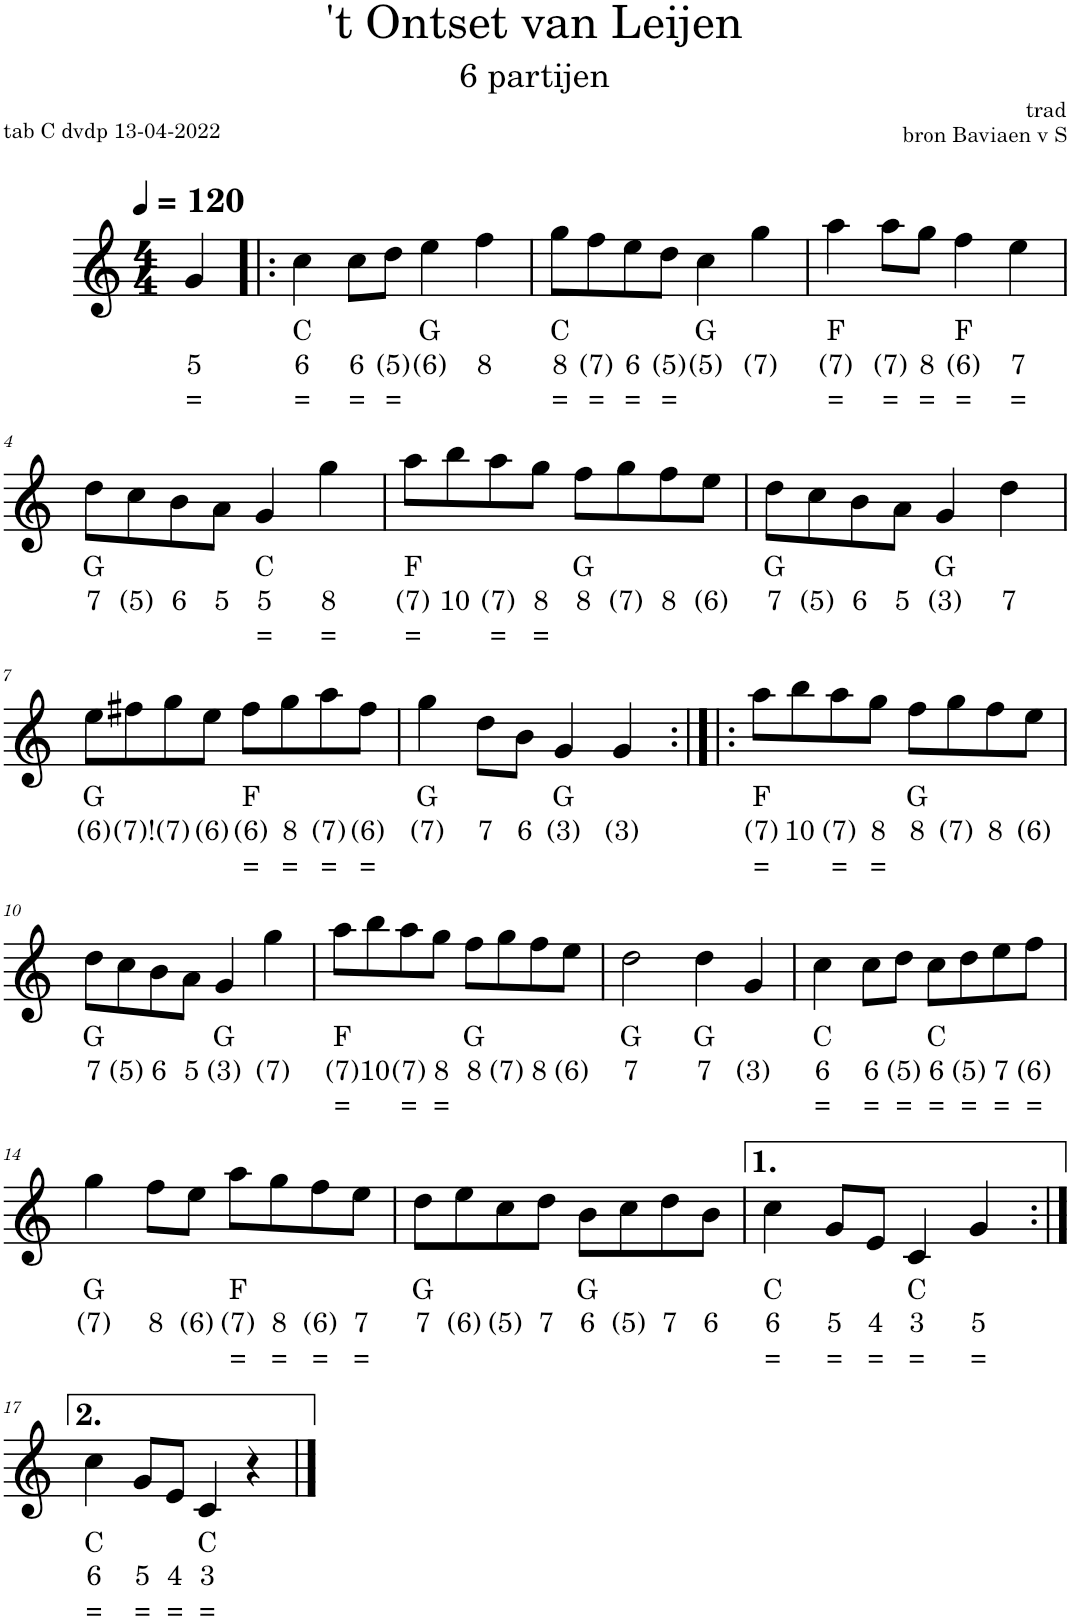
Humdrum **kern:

**kern	**text	**text	**text	**kern	**kern	**text	**kern	**text	**kern	**kern	**text	**text	**text
*part6	*part6	*part6	*part6	*part5	*part4	*part4	*part3	*part3	*part2	*part1	*part1	*part1	*part1
*staff6	*staff6	*staff6	*staff6	*staff5	*staff4	*staff4	*staff3	*staff3	*staff2	*staff1	*staff1	*staff1	*staff1
*I"Viool	*	*	*	*I"Viool	*I"Viool	*	*I"Viool	*	*I"Viool	*I"Piano	*	*	*
*	*	*	*	*I'Vl.	*I'Vl.	*	*	*	*	*	*	*	*
*stria5	*	*	*	*stria5	*stria5	*	*stria5	*	*stria5	*	*	*	*
*clefG2	*	*	*	*clefG2	*clefF4	*	*clefG2	*	*clefG2	*clefG2	*	*	*
*k[]	*	*	*	*k[]	*k[]	*	*k[]	*	*k[]	*k[]	*	*	*
*M4/4	*	*	*	*M4/4	*M4/4	*	*M4/4	*	*M4/4	*M4/4	*	*	*
*MM120	*	*	*	*MM120	*MM120	*	*MM120	*	*MM120	*MM120	*	*	*
=	=	=	=	=	=	=	=	=	=	=	=	=	=
!LO:TX:a:t=okt lager	!	!	!	!	!	!	!	!	!	!	!	!	!
!	!	!	!	!	!	!	!	!	!	!	!	!LO:LY:b	!LO:LY:b
4G	.	2	=	4r	4r	.	4r	.	4r	4g/	.	5	=
=1!|:	=1!|:	=1!|:	=1!|:	=1!|:	=1!|:	=1!|:	=1!|:	=1!|:	=1!|:	=1!|:	=1!|:	=1!|:	=1!|:
!	!	!	!	!	!	!	!	!	!	!	!LO:LY:b	!LO:LY:b	!LO:LY:b
4c	C	3	=	4F	4C	C	4cc	C	2cc	4cc\	C	6	=
!	!	!	!	!	!	!	!	!	!	!	!	!LO:LY:b	!LO:LY:b
8c/L	.	3	=	4A 4c 4f	4GG	G	4g	G	.	8cc\L	.	6	=
!	!	!	!	!	!	!	!	!	!	!	!	!LO:LY:b	!LO:LY:b
8d/J	.	3	.	.	.	.	.	.	.	8dd\J	.	(5)	=
!	!	!	!	!	!	!	!	!	!	!	!LO:LY:b	!LO:LY:b	!
4e	G	(3)	.	4G	4AA	A	4a	A	2g	4ee\	G	(6)	.
!	!	!	!	!	!	!	!	!	!	!	!	!LO:LY:b	!
4f	.	4	.	4B 4d 4g	4GG	G	4g	G	.	4ff\	.	8	.
=2	=2	=2	=2	=2	=2	=2	=2	=2	=2	=2	=2	=2	=2
!	!	!	!	!	!	!	!	!	!	!	!LO:LY:b	!LO:LY:b	!LO:LY:b
8g/L	C	5	=	4c	4C	C	4cc	C	2cc	8gg\L	C	8	=
!	!	!	!	!	!	!	!	!	!	!	!	!LO:LY:b	!LO:LY:b
8f/J	.	(3)	=	.	.	.	.	.	.	8ff\	.	(7)	=
!	!	!	!	!	!	!	!	!	!	!	!	!LO:LY:b	!LO:LY:b
8e/L	.	4	=	4e 4g 4cc	4GG	G	4g	G	.	8ee\	.	6	=
!	!	!	!	!	!	!	!	!	!	!	!	!LO:LY:b	!LO:LY:b
8d/J	.	3	.	.	.	.	.	.	.	8dd\J	.	(5)	=
!	!	!	!	!	!	!	!	!	!	!	!LO:LY:b	!LO:LY:b	!
4c	G	3	=	4G	4AA	A	4a	A	2g	4cc\	G	(5)	.
!	!	!	!	!	!	!	!	!	!	!	!	!LO:LY:b	!
4g	.	(3)	.	4B 4d 4g	4GG	G	4g	G	.	4gg\	.	(7)	.
=3	=3	=3	=3	=3	=3	=3	=3	=3	=3	=3	=3	=3	=3
!	!	!	!	!	!	!	!	!	!	!	!LO:LY:b	!LO:LY:b	!LO:LY:b
4a	F	(4)	=	4F	4FF	F	4f	F	2f	4aa\	F	(7)	=
!	!	!	!	!	!	!	!	!	!	!	!	!LO:LY:b	!LO:LY:b
8a/L	.	(4)	=	4A 4c 4f	4AA	A	4a	A	.	8aa\L	.	(7)	=
!	!	!	!	!	!	!	!	!	!	!	!	!LO:LY:b	!LO:LY:b
8g/J	.	5	=	.	.	.	.	.	.	8gg\J	.	8	=
!	!	!	!	!	!	!	!	!	!	!	!LO:LY:b	!LO:LY:b	!LO:LY:b
4f	F	(3)	=	4F	4C	C	4cc	C	2f	4ff\	F	(6)	=
!	!	!	!	!	!	!	!	!	!	!	!	!LO:LY:b	!LO:LY:b
4e	.	4	=	4A 4c 4f	4AA	A	4a	A	.	4ee\	.	7	=
!!LO:LB:g=z
=4	=4	=4	=4	=4	=4	=4	=4	=4	=4	=4	=4	=4	=4
!	!	!	!	!	!	!	!	!	!	!	!LO:LY:b	!LO:LY:b	!
8d/L	G	3	.	4G	4D	D	4dd	D	2g	8dd\L	G	7	.
!	!	!	!	!	!	!	!	!	!	!	!	!LO:LY:b	!
8c/J	.	3	=	.	.	.	.	.	.	8cc\	.	(5)	.
!	!	!	!	!	!	!	!	!	!	!	!	!LO:LY:b	!
8B/L	.	2	.	4B 4d 4g	4GG	G	4g	G	.	8b\	.	6	.
!	!	!	!	!	!	!	!	!	!	!	!	!LO:LY:b	!
8A/J	.	2!	.	.	.	.	.	.	.	8a\J	.	5	.
!	!	!	!	!	!	!	!	!	!	!	!LO:LY:b	!LO:LY:b	!LO:LY:b
4G	C	2	=	4c	4AA	A	4a	A	2cc	4g/	C	5	=
!	!	!	!	!	!	!	!	!	!	!	!	!LO:LY:b	!LO:LY:b
4g	.	5	=	4e 4g 4cc	4GG	G	4g	G	.	4gg\	.	8	=
=5	=5	=5	=5	=5	=5	=5	=5	=5	=5	=5	=5	=5	=5
!	!	!	!	!	!	!	!	!	!	!	!LO:LY:b	!LO:LY:b	!LO:LY:b
8a/L	F	(4)	=	4F	4AA	F	4a	F	2f	8aa\L	F	(7)	=
!	!	!	!	!	!	!	!	!	!	!	!	!LO:LY:b	!
8b/J	.	6	.	.	.	.	.	.	.	8bb\	.	10	.
!	!	!	!	!	!	!	!	!	!	!	!	!LO:LY:b	!LO:LY:b
8a/L	.	(4)	=	4A 4c 4f	4C	C	4cc	C	.	8aa\	.	(7)	=
!	!	!	!	!	!	!	!	!	!	!	!	!LO:LY:b	!LO:LY:b
8g/J	.	5	=	.	.	.	.	.	.	8gg\J	.	8	=
!	!	!	!	!	!	!	!	!	!	!	!LO:LY:b	!LO:LY:b	!
8f/L	G	4	.	4G	4D	D	4dd	D	2g	8ff\L	G	8	.
!	!	!	!	!	!	!	!	!	!	!	!	!LO:LY:b	!
8g/J	.	(3)	.	.	.	.	.	.	.	8gg\	.	(7)	.
!	!	!	!	!	!	!	!	!	!	!	!	!LO:LY:b	!
8f/L	.	4	.	4B 4d 4g	4C	C	4cc	C	.	8ff\	.	8	.
!	!	!	!	!	!	!	!	!	!	!	!	!LO:LY:b	!
8e/J	.	(2)	.	.	.	.	.	.	.	8ee\J	.	(6)	.
=6	=6	=6	=6	=6	=6	=6	=6	=6	=6	=6	=6	=6	=6
!	!	!	!	!	!	!	!	!	!	!	!LO:LY:b	!LO:LY:b	!
8d/L	G	3	.	4G	4D	D	4dd	D	2g	8dd\L	G	7	.
!	!	!	!	!	!	!	!	!	!	!	!	!LO:LY:b	!
8c/J	.	3	=	.	.	.	.	.	.	8cc\	.	(5)	.
!	!	!	!	!	!	!	!	!	!	!	!	!LO:LY:b	!
8B/L	.	2	.	4B 4d 4g	4GG	G	4g	G	.	8b\	.	6	.
!	!	!	!	!	!	!	!	!	!	!	!	!LO:LY:b	!
8A/J	.	2!	=	.	.	.	.	.	.	8a\J	.	5	.
!	!	!	!	!	!	!	!	!	!	!	!LO:LY:b	!LO:LY:b	!
4G	G	2	=	4G	4C	C	4cc	C	2g	4g/	G	(3)	.
!	!	!	!	!	!	!	!	!	!	!	!	!LO:LY:b	!
4d	.	3	.	4B 4d 4g	4D	D	4dd	D	.	4dd\	.	7	.
!!LO:LB:g=z
=7	=7	=7	=7	=7	=7	=7	=7	=7	=7	=7	=7	=7	=7
!	!	!	!	!	!	!	!	!	!	!	!LO:LY:b	!LO:LY:b	!
8e/L	G	(2)	.	4G	4GG	G	4g	G	2g	8ee\L	G	(6)	.
!	!	!	!	!	!	!	!	!	!	!	!	!LO:LY:b	!
8f#X/J	.	1	=	.	.	.	.	.	.	8ff#X\	.	(7)!	.
!	!	!	!	!	!	!	!	!	!	!	!	!LO:LY:b	!
8g/L	.	(3)	.	4B 4d 4g	4D	D	4dd	D	.	8gg\	.	(7)	.
!	!	!	!	!	!	!	!	!	!	!	!	!LO:LY:b	!
8e/J	.	(2)	.	.	.	.	.	.	.	8ee\J	.	(6)	.
!	!	!	!	!	!	!	!	!	!	!	!LO:LY:b	!LO:LY:b	!LO:LY:b
8f#/L	F	(3)	=	4F	4C	C	4cc	C	2f	8ff#\L	F	(6)	=
!	!	!	!	!	!	!	!	!	!	!	!	!LO:LY:b	!LO:LY:b
8g/J	.	5	=	.	.	.	.	.	.	8gg\	.	8	=
!	!	!	!	!	!	!	!	!	!	!	!	!LO:LY:b	!LO:LY:b
8a/L	.	(4)	=	4A 4c 4f	4AA	A	4a	A	.	8aa\	.	(7)	=
!	!	!	!	!	!	!	!	!	!	!	!	!LO:LY:b	!LO:LY:b
8f#/J	.	(3)	=	.	.	.	.	.	.	8ff#\J	.	(6)	=
=8	=8	=8	=8	=8	=8	=8	=8	=8	=8	=8	=8	=8	=8
!	!	!	!	!	!	!	!	!	!	!	!LO:LY:b	!LO:LY:b	!
4g	G	(3)	.	4G	4GG	G	4g	G	2g	4gg\	G	(7)	.
!	!	!	!	!	!	!	!	!	!	!	!	!LO:LY:b	!
8d/L	.	3	.	4B 4d 4g	4D	D	4dd	D	.	8dd\L	.	7	.
!	!	!	!	!	!	!	!	!	!	!	!	!LO:LY:b	!
8B/J	.	2	.	.	.	.	.	.	.	8b\J	.	6	.
!	!	!	!	!	!	!	!	!	!	!	!LO:LY:b	!LO:LY:b	!
4G	G	2	=	4G	4GG	G	4g	G	2g	4g/	G	(3)	.
!	!	!	!	!	!	!	!	!	!	!	!	!LO:LY:b	!
4G	.	2	=	4B 4d 4g	4GG	G	4g	G	.	4g/	.	(3)	.
=9:|!|:	=9:|!|:	=9:|!|:	=9:|!|:	=9:|!|:	=9:|!|:	=9:|!|:	=9:|!|:	=9:|!|:	=9:|!|:	=9:|!|:	=9:|!|:	=9:|!|:	=9:|!|:
!	!	!	!	!	!	!	!	!	!	!	!LO:LY:b	!LO:LY:b	!LO:LY:b
8a/L	F	(4)	=	4F	4AA	A	4a	A	2f	8aa\L	F	(7)	=
!	!	!	!	!	!	!	!	!	!	!	!	!LO:LY:b	!
8b/J	.	6	.	.	.	.	.	.	.	8bb\	.	10	.
!	!	!	!	!	!	!	!	!	!	!	!	!LO:LY:b	!LO:LY:b
8a/L	.	(4)	=	4A 4c 4f	4C	C	4cc	C	.	8aa\	.	(7)	=
!	!	!	!	!	!	!	!	!	!	!	!	!LO:LY:b	!LO:LY:b
8g/J	.	5	=	.	.	.	.	.	.	8gg\J	.	8	=
!	!	!	!	!	!	!	!	!	!	!	!LO:LY:b	!LO:LY:b	!
8f/L	G	4	.	4G	4D	D	4dd	D	2g	8ff\L	G	8	.
!	!	!	!	!	!	!	!	!	!	!	!	!LO:LY:b	!
8g/J	.	(3)	.	.	.	.	.	.	.	8gg\	.	(7)	.
!	!	!	!	!	!	!	!	!	!	!	!	!LO:LY:b	!
8f/L	.	4	.	4B 4d 4g	4GG	G	4g	G	.	8ff\	.	8	.
!	!	!	!	!	!	!	!	!	!	!	!	!LO:LY:b	!
8e/J	.	(2)	.	.	.	.	.	.	.	8ee\J	.	(6)	.
!!LO:LB:g=z
=10	=10	=10	=10	=10	=10	=10	=10	=10	=10	=10	=10	=10	=10
!	!	!	!	!	!	!	!	!	!	!	!LO:LY:b	!LO:LY:b	!
8d/L	G	3	.	4G	4D	D	4dd	D	2g	8dd\L	G	7	.
!	!	!	!	!	!	!	!	!	!	!	!	!LO:LY:b	!
8c/J	.	3	=	.	.	.	.	.	.	8cc\	.	(5)	.
!	!	!	!	!	!	!	!	!	!	!	!	!LO:LY:b	!
8B/L	.	2	.	4B 4d 4g	4GG	G	4g	G	.	8b\	.	6	.
!	!	!	!	!	!	!	!	!	!	!	!	!LO:LY:b	!
8A/J	.	2!	.	.	.	.	.	.	.	8a\J	.	5	.
!	!	!	!	!	!	!	!	!	!	!	!LO:LY:b	!LO:LY:b	!
4G	G	2	=	4G	4AA	A	4a	A	2g	4g/	G	(3)	.
!	!	!	!	!	!	!	!	!	!	!	!	!LO:LY:b	!
4g	.	(3)	.	4B 4d 4g	4D	D	4dd	D	.	4gg\	.	(7)	.
=11	=11	=11	=11	=11	=11	=11	=11	=11	=11	=11	=11	=11	=11
!	!	!	!	!	!	!	!	!	!	!	!LO:LY:b	!LO:LY:b	!LO:LY:b
8a/L	F	(4)	=	4F	4C	C	4cc	C	2f	8aa\L	F	(7)	=
!	!	!	!	!	!	!	!	!	!	!	!	!LO:LY:b	!
8b/J	.	6	.	.	.	.	.	.	.	8bb\	.	10	.
!	!	!	!	!	!	!	!	!	!	!	!	!LO:LY:b	!LO:LY:b
8a/L	.	(4)	=	4A 4c 4f	4AA	A	4a	A	.	8aa\	.	(7)	=
!	!	!	!	!	!	!	!	!	!	!	!	!LO:LY:b	!LO:LY:b
8g/J	.	5	=	.	.	.	.	.	.	8gg\J	.	8	=
!	!	!	!	!	!	!	!	!	!	!	!LO:LY:b	!LO:LY:b	!
8f/L	G	4	.	4G	4GG	G	4g	G	2g	8ff\L	G	8	.
!	!	!	!	!	!	!	!	!	!	!	!	!LO:LY:b	!
8g/J	.	(3)	.	.	.	.	.	.	.	8gg\	.	(7)	.
!	!	!	!	!	!	!	!	!	!	!	!	!LO:LY:b	!
8f/L	.	4	.	4B 4d 4g	4D	D	4dd	D	.	8ff\	.	8	.
!	!	!	!	!	!	!	!	!	!	!	!	!LO:LY:b	!
8e/J	.	(2)	.	.	.	.	.	.	.	8ee\J	.	(6)	.
=12	=12	=12	=12	=12	=12	=12	=12	=12	=12	=12	=12	=12	=12
!	!	!	!	!	!	!	!	!	!	!	!LO:LY:b	!LO:LY:b	!
2d	G	3	.	4G	4GG	G	4g	G	2g	2dd\	G	7	.
.	.	.	.	4B 4d 4g	4AA	A	4a	A	.	.	.	.	.
!	!	!	!	!	!	!	!	!	!	!	!LO:LY:b	!LO:LY:b	!
4d	G	3	.	4G	4GG	G	4g	G	2g	4dd\	G	7	.
!	!	!	!	!	!	!	!	!	!	!	!	!LO:LY:b	!
4G	.	2	=	4B 4d 4g	4D	D	4dd	D	.	4g/	.	(3)	.
=13	=13	=13	=13	=13	=13	=13	=13	=13	=13	=13	=13	=13	=13
!	!	!	!	!	!	!	!	!	!	!	!LO:LY:b	!LO:LY:b	!LO:LY:b
4c	C	3	=	4c	4C	C	4cc	C	2cc	4cc\	C	6	=
!	!	!	!	!	!	!	!	!	!	!	!	!LO:LY:b	!LO:LY:b
8c/L	.	3	=	4e 4g 4cc	4GG	G	4g	G	.	8cc\L	.	6	=
!	!	!	!	!	!	!	!	!	!	!	!	!LO:LY:b	!LO:LY:b
8d/J	.	3	.	.	.	.	.	.	.	8dd\J	.	(5)	=
!	!	!	!	!	!	!	!	!	!	!	!LO:LY:b	!LO:LY:b	!LO:LY:b
8c/L	C	3	=	4c	4C	C	4cc	C	2cc	8cc\L	C	6	=
!	!	!	!	!	!	!	!	!	!	!	!	!LO:LY:b	!LO:LY:b
8d/J	.	3	.	.	.	.	.	.	.	8dd\	.	(5)	=
!	!	!	!	!	!	!	!	!	!	!	!	!LO:LY:b	!LO:LY:b
8e/L	.	4	=	4e 4g 4cc	4AA	A	4a	A	.	8ee\	.	7	=
!	!	!	!	!	!	!	!	!	!	!	!	!LO:LY:b	!LO:LY:b
8f/J	.	(3)	=	.	.	.	.	.	.	8ff\J	.	(6)	=
!!LO:LB:g=z
=14	=14	=14	=14	=14	=14	=14	=14	=14	=14	=14	=14	=14	=14
!	!	!	!	!	!	!	!	!	!	!	!LO:LY:b	!LO:LY:b	!
4g	G	(3)	.	4G	4GG	G	4g	G	2g	4gg\	G	(7)	.
!	!	!	!	!	!	!	!	!	!	!	!	!LO:LY:b	!
8f/L	.	4	.	4B 4d 4g	4D	D	4dd	D	.	8ff\L	.	8	.
!	!	!	!	!	!	!	!	!	!	!	!	!LO:LY:b	!
8e/J	.	(2)	.	.	.	.	.	.	.	8ee\J	.	(6)	.
!	!	!	!	!	!	!	!	!	!	!	!LO:LY:b	!LO:LY:b	!LO:LY:b
8a/L	F	(4)	=	4F	4C	C	4cc	C	2f	8aa\L	F	(7)	=
!	!	!	!	!	!	!	!	!	!	!	!	!LO:LY:b	!LO:LY:b
8g/J	.	5	=	.	.	.	.	.	.	8gg\	.	8	=
!	!	!	!	!	!	!	!	!	!	!	!	!LO:LY:b	!LO:LY:b
8f/L	.	(3)	=	4A 4c 4f	4AA	A	4a	A	.	8ff\	.	(6)	=
!	!	!	!	!	!	!	!	!	!	!	!	!LO:LY:b	!LO:LY:b
8e/J	.	4	=	.	.	.	.	.	.	8ee\J	.	7	=
=15	=15	=15	=15	=15	=15	=15	=15	=15	=15	=15	=15	=15	=15
!	!	!	!	!	!	!	!	!	!	!	!LO:LY:b	!LO:LY:b	!
8d/L	G	3	.	4G	4D	D	4dd	D	2g	8dd\L	G	7	.
!	!	!	!	!	!	!	!	!	!	!	!	!LO:LY:b	!
8e/J	.	(2)	.	.	.	.	.	.	.	8ee\	.	(6)	.
!	!	!	!	!	!	!	!	!	!	!	!	!LO:LY:b	!
8c/L	.	(2)	=	4B 4d 4g	4GG	G	4g	G	.	8cc\	.	(5)	.
!	!	!	!	!	!	!	!	!	!	!	!	!LO:LY:b	!
8d/J	.	3	.	.	.	.	.	.	.	8dd\J	.	7	.
!	!	!	!	!	!	!	!	!	!	!	!LO:LY:b	!LO:LY:b	!
8B/L	G	2	.	4G	4D	D	4dd	D	2g	8b\L	G	6	.
!	!	!	!	!	!	!	!	!	!	!	!	!LO:LY:b	!
8c/J	.	3	=	.	.	.	.	.	.	8cc\	.	(5)	.
!	!	!	!	!	!	!	!	!	!	!	!	!LO:LY:b	!
8d/L	.	3	.	4B 4d 4g	4GG	G	4g	G	.	8dd\	.	7	.
!	!	!	!	!	!	!	!	!	!	!	!	!LO:LY:b	!
8B/J	.	2	.	.	.	.	.	.	.	8b\J	.	6	.
=16	=16	=16	=16	=16	=16	=16	=16	=16	=16	=16	=16	=16	=16
!	!	!	!	!	!	!	!	!	!	!	!LO:LY:b	!LO:LY:b	!LO:LY:b
4c	C	3	=	4c	4C	C	4cc	C	2cc	4cc\	C	6	=
!	!	!	!	!	!	!	!	!	!	!	!	!LO:LY:b	!LO:LY:b
8G/L	.	2	=	4e 4g 4cc	4GG	G	4g	G	.	8g/L	.	5	=
!	!	!	!	!	!	!	!	!	!	!	!	!LO:LY:b	!LO:LY:b
8c/J	.	3	=	.	.	.	.	.	.	8e/J	.	4	=
!	!	!	!	!	!	!	!	!	!	!	!LO:LY:b	!LO:LY:b	!LO:LY:b
4c	C	3	=	4c	4AA	A	4a	A	2cc	4c/	C	3	=
!	!	!	!	!	!	!	!	!	!	!	!	!LO:LY:b	!LO:LY:b
4G	.	2	=	4e 4g 4cc	4C	C	4cc	C	.	4g/	.	5	=
!!LO:LB:g=z
=17:|!	=17:|!	=17:|!	=17:|!	=17:|!	=17:|!	=17:|!	=17:|!	=17:|!	=17:|!	=17:|!	=17:|!	=17:|!	=17:|!
!	!	!	!	!	!	!	!	!	!	!	!LO:LY:b	!LO:LY:b	!LO:LY:b
4c	C	3	=	4c	4C	C	4cc	C	2cc	4cc\	C	6	=
!	!	!	!	!	!	!	!	!	!	!	!	!LO:LY:b	!LO:LY:b
8G/L	.	2	=	4e 4g 4cc	4GG	G	4g	G	.	8g/L	.	5	=
!	!	!	!	!	!	!	!	!	!	!	!	!LO:LY:b	!LO:LY:b
8c/J	.	3	=	.	.	.	.	.	.	8e/J	.	4	=
!	!	!	!	!	!	!	!	!	!	!	!LO:LY:b	!LO:LY:b	!LO:LY:b
4c	C	3	=	4c	4C	C	4cc	C	2cc	4c/	C	3	=
4r	.	.	.	4r	4C	C	4cc	C	.	4r	.	.	.
==	==	==	==	==	==	==	==	==	==	==	==	==	==
*-	*-	*-	*-	*-	*-	*-	*-	*-	*-	*-	*-	*-	*-
